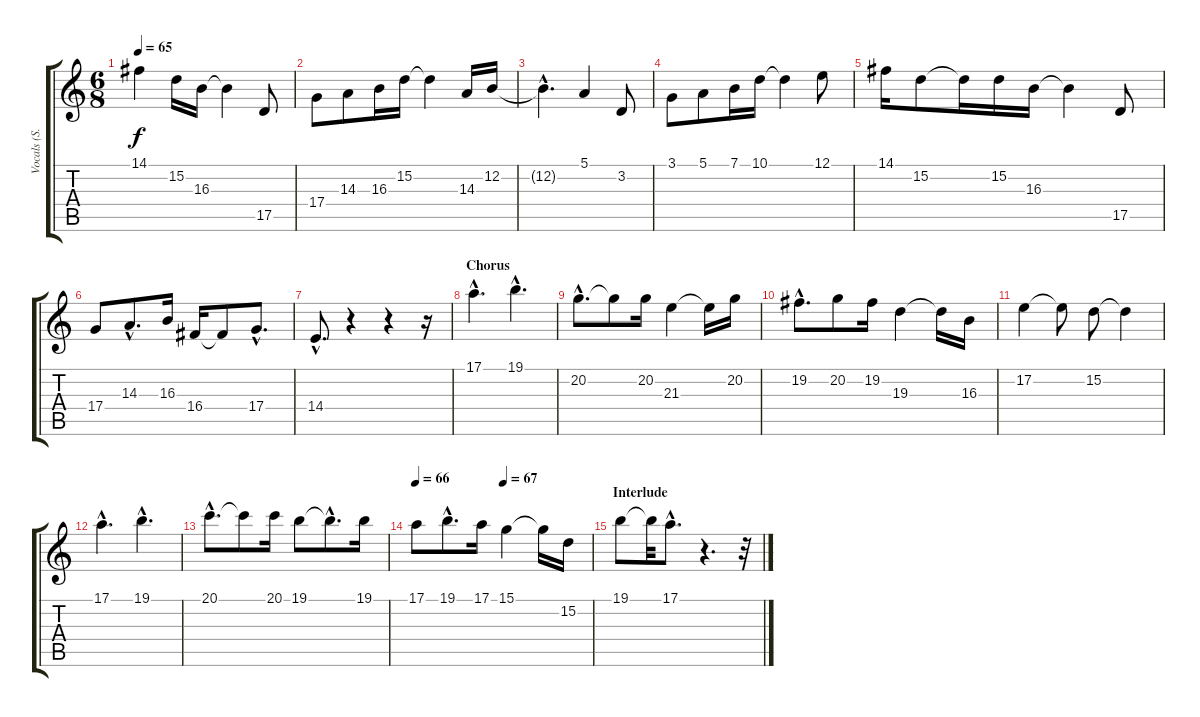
\track ("Vocals (S. Hogarth)" "Vocals (S.") {instrument flute}
\staff {score tabs}
\tuning (E4 B3 G3 D3 A2 E2) {hide}
\ts (6 8)
\tempo 65
\clef g2
\ks c
14.1.4{dy f} 15.2.16 16.3.16 16.3{t}.4 17.5.8 |
17.4.8 14.3.8 16.3.16 15.2.16 15.2{t}.4 14.3.16 12.2.16 |
12.2{hac t}.4{d} 5.1.4 3.2.8 |
3.1.8 5.1.8 7.1.16 10.1.16 10.1{t}.4 12.1.8 |
14.1.16 15.2.8 15.2{t}.16 15.2.16 16.3.16 16.3{t}.4 17.5.8 |
17.4.8 14.3{hac}.8{d} 16.3.16 16.4.16 16.4{t}.8 17.4{hac}.8{d} |
14.4{hac}.8{d} r.4 r.4 r.16 |
\section ("" "Chorus")
17.1{hac}.4{d} 19.1{hac}.4{d} |
20.2{hac}.8{d} 20.2{t}.8 20.2.16 21.3.4 21.3{t}.16 20.2.16 |
19.2{hac}.8{d} 20.2.8 19.2.16 19.3.4 19.3{t}.16 16.3.16 |
17.2.4 17.2{t}.8 15.2.8 15.2{t}.4 |
17.1{hac}.4{d} 19.1{hac}.4{d} |
20.1{hac}.8{d} 20.1{t}.8 20.1.16 19.1.8 19.1{hac t}.8{d} 19.1.16 |
\tempo 66
\tempo (67 0.5)
17.1.8 19.1{hac}.8{d} 17.1.16 15.1.4 15.1{t}.16 15.2.16 |
\section ("" "Interlude")
19.1.8 19.1{t}.32 17.1{hac}.8{d} r.4{d} r.32
